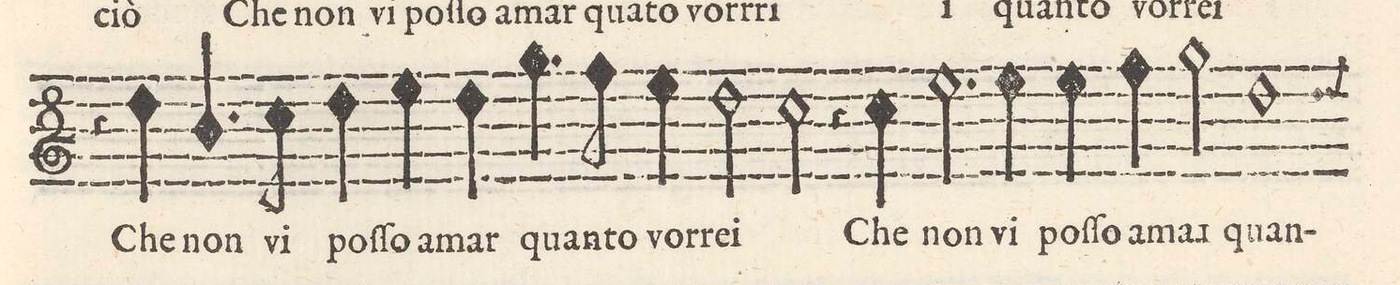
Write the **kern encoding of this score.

**kern	**text
*I"CANTO	*
*clefG2	*
*k[]	*
*M2/1	*
4dd\	Che
4.b/	non
8ccny\	vi
=34-	=34-
4dd\	poſ-
4ee\	ſo a-
4dd\	-mar
4.gg\	quan-
8ff\	-to
4ee\	vor-
2dd\	-rei
=35-	=35-
2cc\	.
4re	.
4cc\	Che
2.ee\	non
4ee\	vi
=36-	=36-
4ee\	poſ-
4ff\	ſo a-
2gg\	-mar
1dd	quan-
=37-	=37-
*-	*-
